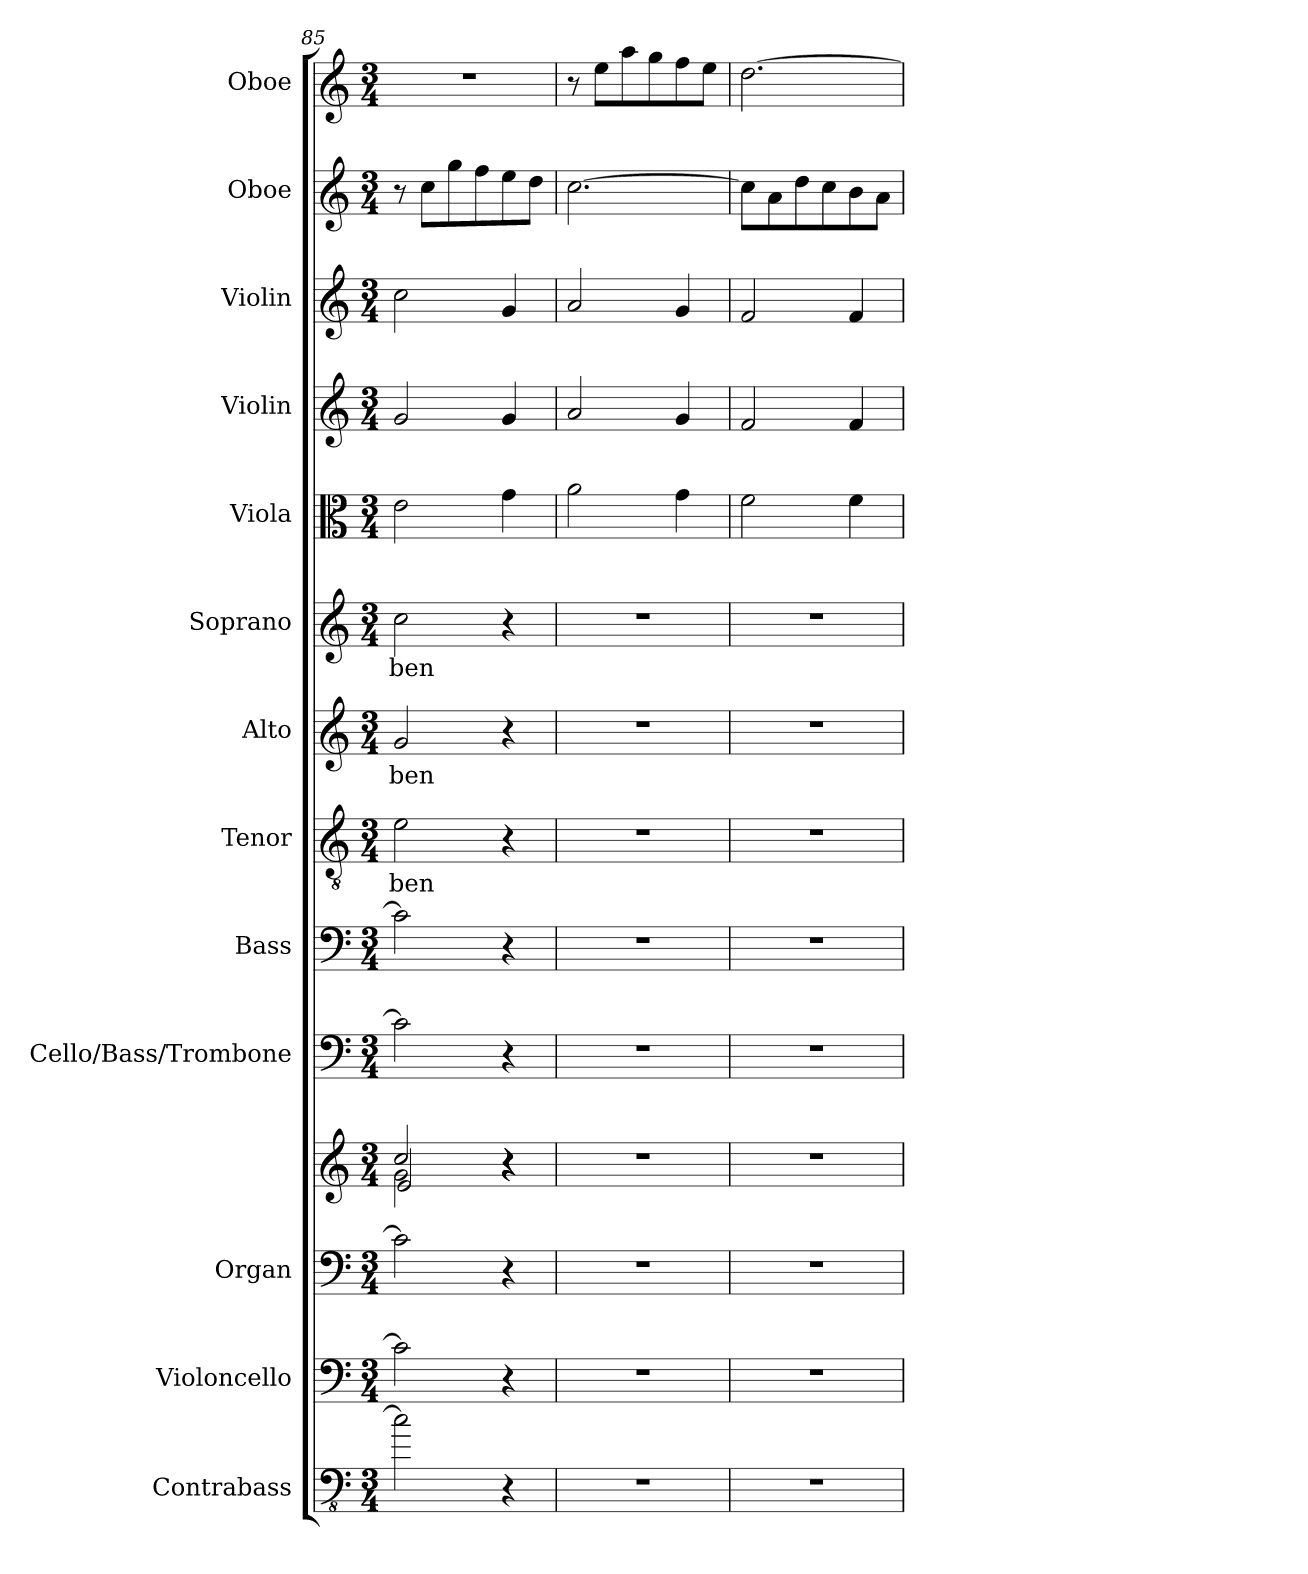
**kern	**kern	**kern	**kern	**kern	**kern	**kern	**text	**kern	**text	**kern	**text	**kern	**kern	**kern	**kern	**kern
*part13	*part12	*part11	*part11	*part10	*part9	*part8	*part8	*part7	*part7	*part6	*part6	*part5	*part4	*part3	*part2	*part1
*staff14	*staff13	*staff12	*staff11	*staff10	*staff9	*staff8	*staff8	*staff7	*staff7	*staff6	*staff6	*staff5	*staff4	*staff3	*staff2	*staff1
*I"Contrabass	*I"Violoncello	*I"Organ	*	*I"Cello/Bass/Trombone	*I"Bass	*I"Tenor	*	*I"Alto	*	*I"Soprano	*	*I"Viola	*I"Violin	*I"Violin	*I"Oboe	*I"Oboe
*I'Cb.	*I'Vc.	*I'Org.	*	*I'C/B/T	*I'B.	*I'T.	*	*I'A.	*	*I'S.	*	*I'Vla.	*I'Vln.	*I'Vln.	*I'Ob.	*I'Ob.
*clefFv4	*clefF4	*clefF4	*clefG2	*clefF4	*clefF4	*clefGv2	*	*clefG2	*	*clefG2	*	*clefC3	*clefG2	*clefG2	*clefG2	*clefG2
*ITrd7c12	*	*	*	*	*	*	*	*	*	*	*	*	*	*	*	*
*k[]	*k[]	*k[]	*k[]	*k[]	*k[]	*k[]	*	*k[]	*	*k[]	*	*k[]	*k[]	*k[]	*k[]	*k[]
*M3/4	*M3/4	*M3/4	*M3/4	*M3/4	*M3/4	*M3/4	*	*M3/4	*	*M3/4	*	*M3/4	*M3/4	*M3/4	*M3/4	*M3/4
=85	=85	=85	=85	=85	=85	=85	=85	=85	=85	=85	=85	=85	=85	=85	=85	=85
*	*	*	*^	*	*	*	*	*	*	*	*	*	*	*	*	*
*	*	*	*	*^	*	*	*	*	*	*	*	*	*	*	*	*	*
2C\]	2c\]	2c\]	2cc/	2g\	2e/	2c\]	2c\]	2e\	-ben	2g/	-ben	2cc\	-ben	2e\	2g/	2cc\	8r	2.r
.	.	.	.	.	.	.	.	.	.	.	.	.	.	.	.	.	8cc\L	.
.	.	.	.	.	.	.	.	.	.	.	.	.	.	.	.	.	8gg\	.
.	.	.	.	.	.	.	.	.	.	.	.	.	.	.	.	.	8ff\	.
4r	4r	4r	4r	4r	4r	4r	4r	4r	.	4r	.	4r	.	4g\	4g/	4g/	8ee\	.
.	.	.	.	.	.	.	.	.	.	.	.	.	.	.	.	.	8dd\J	.
*	*	*	*v	*v	*v	*	*	*	*	*	*	*	*	*	*	*	*	*
!!LO:PB:g=z
=86	=86	=86	=86	=86	=86	=86	=86	=86	=86	=86	=86	=86	=86	=86	=86	=86
2.r	2.r	2.r	2.r	2.r	2.r	2.r	.	2.r	.	2.r	.	2a\	2a/	2a/	[2.cc\	8r
.	.	.	.	.	.	.	.	.	.	.	.	.	.	.	.	8ee\L
.	.	.	.	.	.	.	.	.	.	.	.	.	.	.	.	8aa\
.	.	.	.	.	.	.	.	.	.	.	.	.	.	.	.	8gg\
.	.	.	.	.	.	.	.	.	.	.	.	4g\	4g/	4g/	.	8ff\
.	.	.	.	.	.	.	.	.	.	.	.	.	.	.	.	8ee\J
=87	=87	=87	=87	=87	=87	=87	=87	=87	=87	=87	=87	=87	=87	=87	=87	=87
2.r	2.r	2.r	2.r	2.r	2.r	2.r	.	2.r	.	2.r	.	2f\	2f/	2f/	8cc\L]	[2.dd\
.	.	.	.	.	.	.	.	.	.	.	.	.	.	.	8a\	.
.	.	.	.	.	.	.	.	.	.	.	.	.	.	.	8dd\	.
.	.	.	.	.	.	.	.	.	.	.	.	.	.	.	8cc\	.
.	.	.	.	.	.	.	.	.	.	.	.	4f\	4f/	4f/	8b\	.
.	.	.	.	.	.	.	.	.	.	.	.	.	.	.	8a\J	.
=	=	=	=	=	=	=	=	=	=	=	=	=	=	=	=	=
*-	*-	*-	*-	*-	*-	*-	*-	*-	*-	*-	*-	*-	*-	*-	*-	*-
